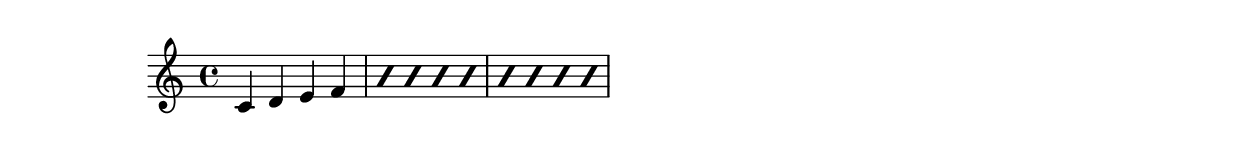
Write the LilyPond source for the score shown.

%% Do not edit this file; it is auto-generated from LSR http://lsr.dsi.unimi.it
%% This file is in the public domain.
\version "2.11.38"

\header {
  lsrtags = "rhythms, editorial-and-educational-use, tweaks-and-overrides"
 texidoc = "
In \"simple\" lead-sheets, sometimes no actual notes are written,
instead only \"rhythmic patterns\" and chords above the measures are
noted giving the structure of a song.  Such a feature is for example
useful while creating/transcribing the structure of a song and also
when sharing lead sheets with guitarists or jazz musicians.

The standard support for this is described in section \"Measure
repeats\", but  then the first beat has to be an ordinary note or rest. 

This example shows two solutions to this problem, by redefining
ordinary rests to be printed as slashes. (If the duration of each beat
is not a quarter note, replace the r4 in the definitions by a rest of
the appropriate duration).
" }
% begin verbatim
% Macro to print single slash
rs = {
  \once \override Rest #'stencil = #ly:percent-repeat-item-interface::beat-slash
  \once \override Rest #'thickness = #'0.48
  \once \override Rest #'slope = #'1.7
  r4
}


% Function to print a specified number of slashes
comp = #(define-music-function (parser location count) ( integer?)
  #{
    \override Rest #'stencil = #ly:percent-repeat-item-interface::beat-slash
    \override Rest #'thickness = #'0.48
    \override Rest #'slope = #'1.7
    \repeat unfold $count { r4 }
    \revert Rest #'stencil
  #}
)

\score{
  \relative c'{
    c d e f | \rs \rs \rs \rs | \comp #4 |
  }
}
